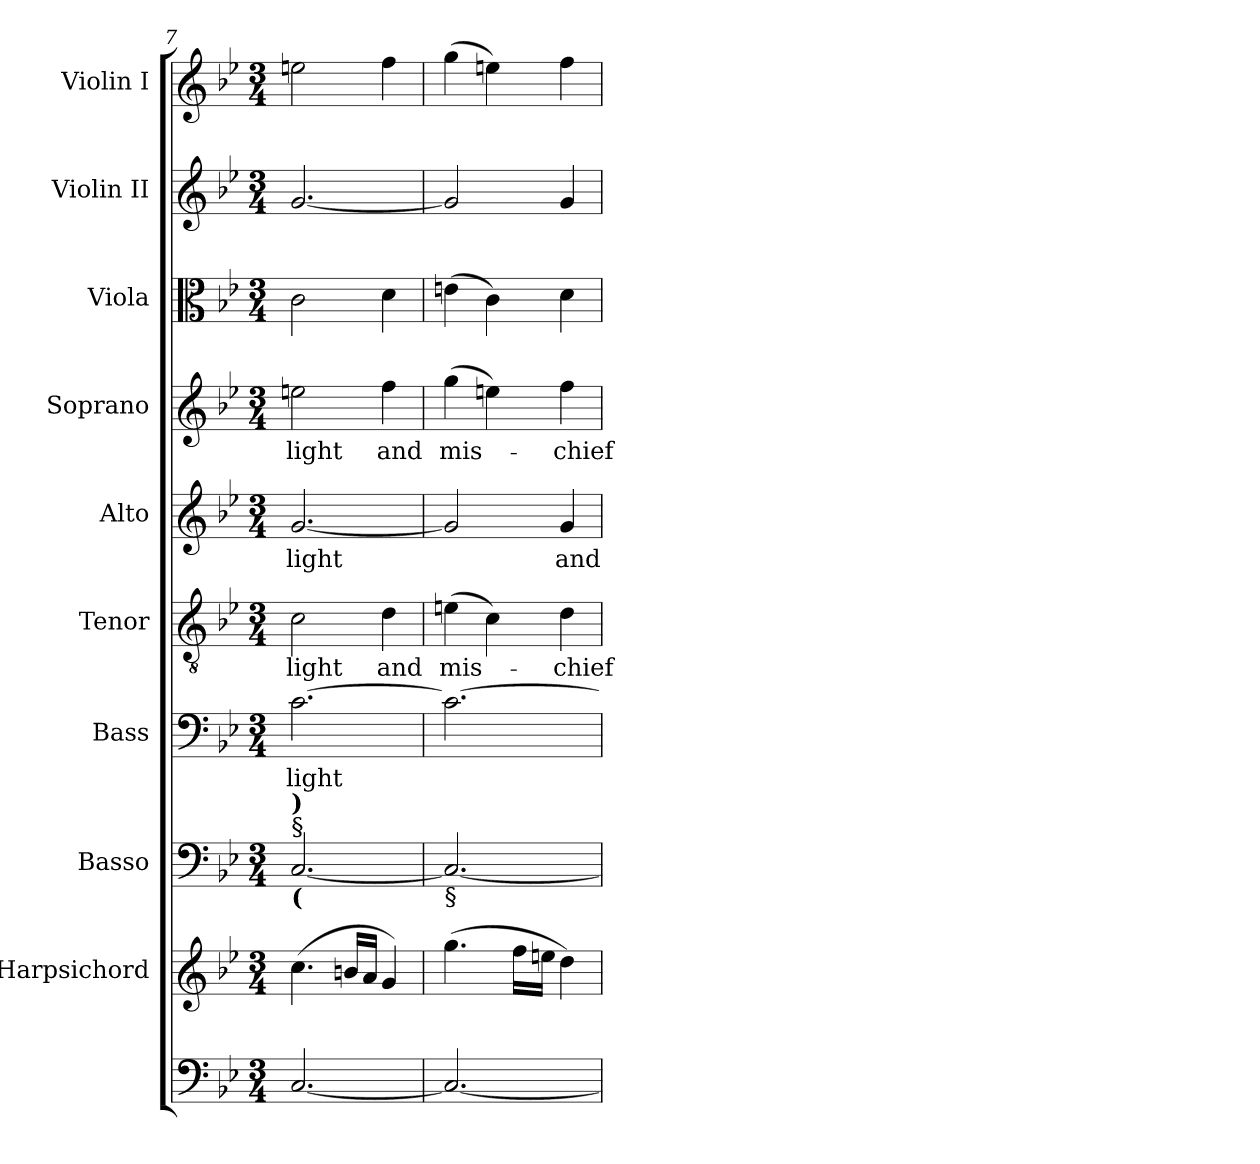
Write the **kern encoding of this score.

**kern	**kern	**kern	**kern	**text	**kern	**text	**kern	**text	**kern	**text	**kern	**kern	**kern
*part10	*part9	*part8	*part7	*part7	*part6	*part6	*part5	*part5	*part4	*part4	*part3	*part2	*part1
*staff10	*staff9	*staff8	*staff7	*staff7	*staff6	*staff6	*staff5	*staff5	*staff4	*staff4	*staff3	*staff2	*staff1
*	*I"Harpsichord	*I"Basso	*I"Bass	*	*I"Tenor	*	*I"Alto	*	*I"Soprano	*	*I"Viola	*I"Violin II	*I"Violin I
*	*	*	*I'B.	*	*I'T.	*	*I'A.	*	*I'S.	*	*I'Vla.	*I'Vln. II	*I'Vln. I
*clefF4	*clefG2	*clefF4	*clefF4	*	*clefGv2	*	*clefG2	*	*clefG2	*	*clefC3	*clefG2	*clefG2
*	*	*	*	*	*ITrd7c12	*	*	*	*	*	*	*	*
*k[b-e-]	*k[b-e-]	*k[b-e-]	*k[b-e-]	*	*k[b-e-]	*	*k[b-e-]	*	*k[b-e-]	*	*k[b-e-]	*k[b-e-]	*k[b-e-]
*g:	*g:	*g:	*g:	*	*g:	*	*g:	*	*g:	*	*g:	*g:	*g:
*M3/4	*M3/4	*M3/4	*M3/4	*	*M3/4	*	*M3/4	*	*M3/4	*	*M3/4	*M3/4	*M3/4
=7	=7	=7	=7	=7	=7	=7	=7	=7	=7	=7	=7	=7	=7
!	!	!	!	!LO:LY:b:color=#000000	!	!	!	!	!	!	!	!	!
!	!	!	!	!	!	!LO:LY:b:color=#000000	!	!	!	!	!	!	!
!	!	!	!	!	!	!	!	!LO:LY:b:color=#000000	!	!	!	!	!
!	!	!LO:TX:b:B:t=(	!	!	!	!	!	!	!	!	!	!	!
!	!	!LO:TX:t=§	!	!	!	!	!	!	!	!	!	!	!
!	!	!LO:TX:B:t=)	!	!	!	!	!	!	!	!	!	!	!
!	!	!	!	!	!	!	!	!	!	!LO:LY:b:color=#000000	!	!	!
[2.Ci/	(4.cci\	[2.Ci/	[2.ci\	-light	2Ci\	-light	[2.gi/	-light	2eeni\	-light	2ci\	[2.gi/	2eeni\
.	16bni/LL	.	.	.	.	.	.	.	.	.	.	.	.
.	16ai/JJ	.	.	.	.	.	.	.	.	.	.	.	.
!	!	!	!	!	!	!LO:LY:b:color=#000000	!	!	!	!	!	!	!
!	!	!	!	!	!	!	!	!	!	!LO:LY:b:color=#000000	!	!	!
.	4gi/)	.	.	.	4Di\	and	.	.	4ffi\	and	4di\	.	4ffi\
=8	=8	=8	=8	=8	=8	=8	=8	=8	=8	=8	=8	=8	=8
!	!	!	!	!	!	!LO:LY:b:color=#000000	!	!	!	!	!	!	!
!	!	!LO:TX:b:t=§	!	!	!	!	!	!	!	!	!	!	!
!	!	!	!	!	!	!	!	!	!	!LO:LY:b:color=#000000	!	!	!
2.Ci/_	(4.ggi\	2.Ci/_	2.ci\_	.	(4Eni\	mis-	2gi/]	.	(4ggi\	mis-	(4eni\	2gi/]	(4ggi\
.	.	.	.	.	4Ci\)	.	.	.	4eeni\)	.	4ci\)	.	4eeni\)
.	16ffi\LL	.	.	.	.	.	.	.	.	.	.	.	.
.	16eeni\JJ	.	.	.	.	.	.	.	.	.	.	.	.
!	!	!	!	!	!	!LO:LY:b:color=#000000	!	!	!	!	!	!	!
!	!	!	!	!	!	!	!	!LO:LY:b:color=#000000	!	!	!	!	!
!	!	!	!	!	!	!	!	!	!	!LO:LY:b:color=#000000	!	!	!
.	4ddi\)	.	.	.	4Di\	-chief	4gi/	and	4ffi\	-chief	4di\	4gi/	4ffi\
=	=	=	=	=	=	=	=	=	=	=	=	=	=
*-	*-	*-	*-	*-	*-	*-	*-	*-	*-	*-	*-	*-	*-
